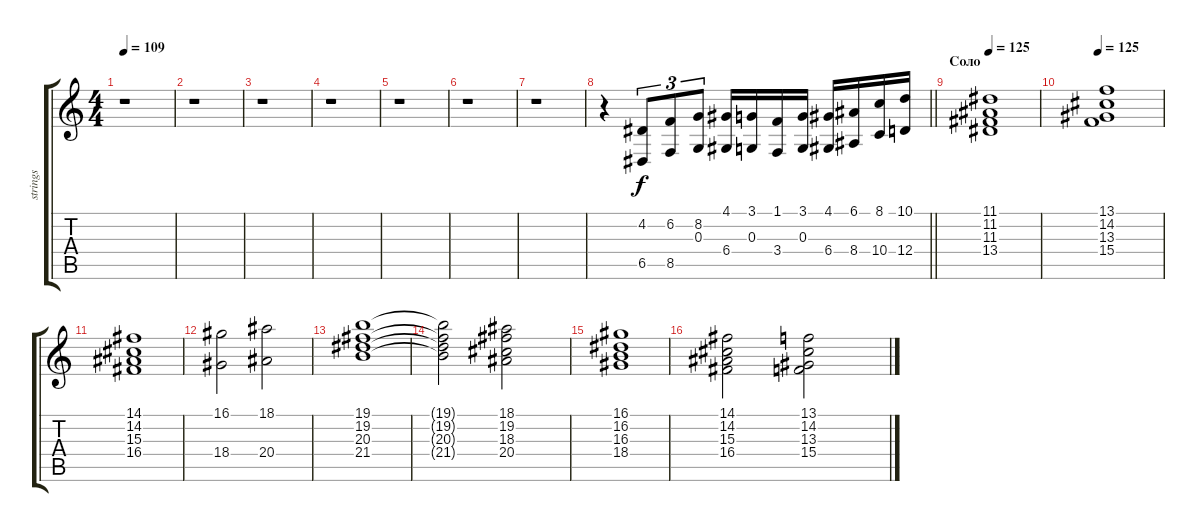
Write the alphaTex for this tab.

\track ("strings" "strings") {instrument tremolostrings}
\staff {score tabs}
\tuning (E4 B3 G3 D3 A2 E2) {hide}
\ts (4 4)
\tempo 109
\clef g2
\ks c
r.1{dy fff} |
r.1 |
r.1 |
r.1 |
r.1 |
r.1 |
r.1 |
\barLineRight lightlight
r.4 (4.2 6.5).8{tu (3 2) dy f instrument stringensemble1} (6.2 8.5).8{tu (3 2)} (8.2 0.3).8{tu (3 2)} (4.1 6.4).16 (3.1 0.3).16 (1.1 3.4).16 (3.1 0.3).16 (4.1 6.4).16 (6.1 8.4).16 (8.1 10.4).16 (10.1 12.4).16 |
\section ("" "Соло")
\tempo 125
(11.1 11.2 11.3 13.4).1 |
\tempo 125
(13.1 14.2 13.3 15.4).1 |
(14.1 14.2 15.3 16.4).1 |
(16.1 18.4).2 (18.1 20.4).2 |
(19.1 19.2 20.3 21.4).1 |
(19.1{t} 19.2{t} 20.3{t} 21.4{t}).2 (18.1 19.2 18.3 20.4).2 |
(16.1 16.2 16.3 18.4).1 |
(14.1 14.2 15.3 16.4).2 (13.1 14.2 13.3 15.4).2
